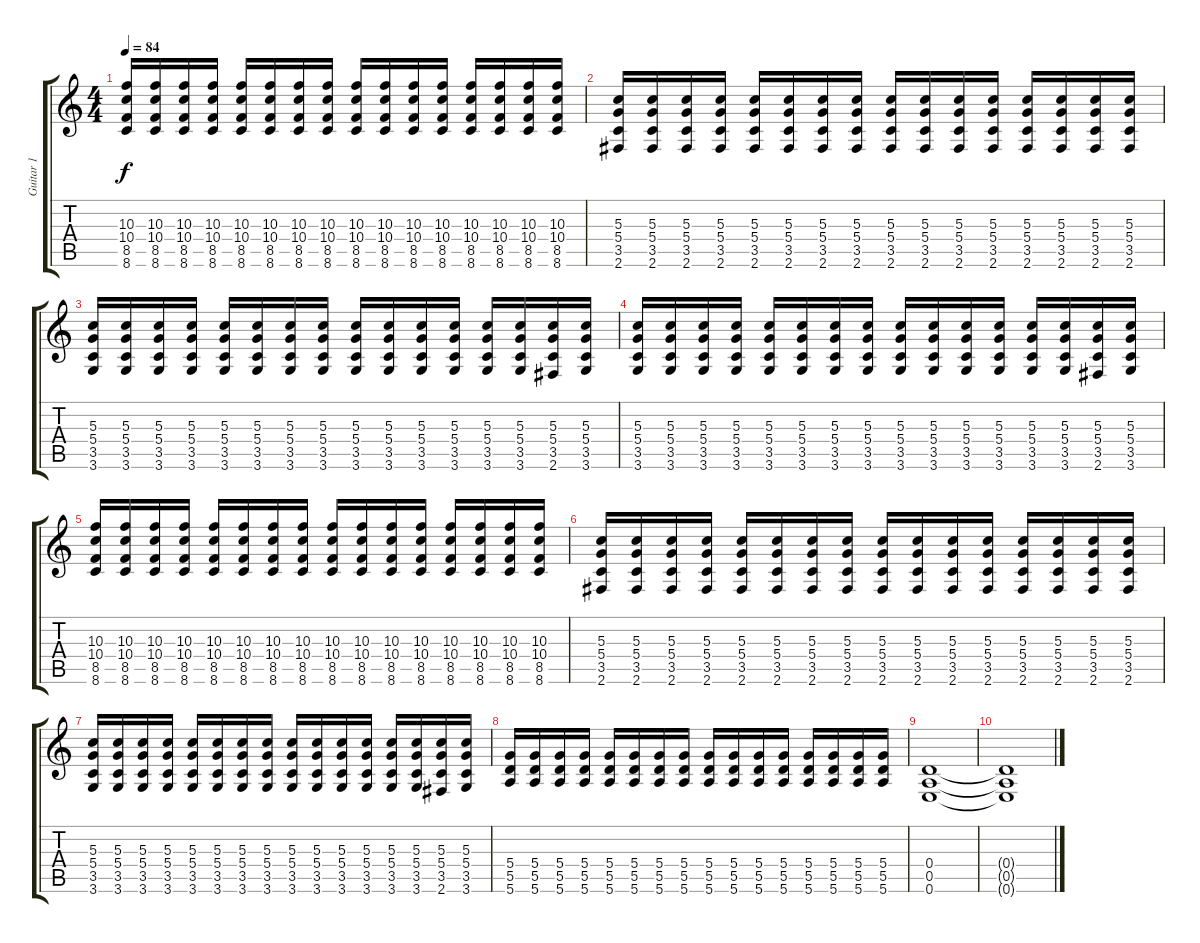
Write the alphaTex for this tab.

\track ("Guitar 1" "Guitar 1") {instrument electricguitarclean}
\staff {score tabs}
\tuning (E4 B3 G3 D3 A2 E2) {hide}
\ts (4 4)
\tempo 84
\clef g2
\ks c
(10.3 10.4 8.5 8.6).16{dy f} (10.3 10.4 8.5 8.6).16 (10.3 10.4 8.5 8.6).16 (10.3 10.4 8.5 8.6).16 (10.3 10.4 8.5 8.6).16 (10.3 10.4 8.5 8.6).16 (10.3 10.4 8.5 8.6).16 (10.3 10.4 8.5 8.6).16 (10.3 10.4 8.5 8.6).16 (10.3 10.4 8.5 8.6).16 (10.3 10.4 8.5 8.6).16 (10.3 10.4 8.5 8.6).16 (10.3 10.4 8.5 8.6).16 (10.3 10.4 8.5 8.6).16 (10.3 10.4 8.5 8.6).16 (10.3 10.4 8.5 8.6).16 |
(5.3 5.4 3.5 2.6).16 (5.3 5.4 3.5 2.6).16 (5.3 5.4 3.5 2.6).16 (5.3 5.4 3.5 2.6).16 (5.3 5.4 3.5 2.6).16 (5.3 5.4 3.5 2.6).16 (5.3 5.4 3.5 2.6).16 (5.3 5.4 3.5 2.6).16 (5.3 5.4 3.5 2.6).16 (5.3 5.4 3.5 2.6).16 (5.3 5.4 3.5 2.6).16 (5.3 5.4 3.5 2.6).16 (5.3 5.4 3.5 2.6).16 (5.3 5.4 3.5 2.6).16 (5.3 5.4 3.5 2.6).16 (5.3 5.4 3.5 2.6).16 |
(5.3 5.4 3.5 3.6).16 (5.3 5.4 3.5 3.6).16 (5.3 5.4 3.5 3.6).16 (5.3 5.4 3.5 3.6).16 (5.3 5.4 3.5 3.6).16 (5.3 5.4 3.5 3.6).16 (5.3 5.4 3.5 3.6).16 (5.3 5.4 3.5 3.6).16 (5.3 5.4 3.5 3.6).16 (5.3 5.4 3.5 3.6).16 (5.3 5.4 3.5 3.6).16 (5.3 5.4 3.5 3.6).16 (5.3 5.4 3.5 3.6).16 (5.3 5.4 3.5 3.6).16 (5.3 5.4 3.5 2.6).16 (5.3 5.4 3.5 3.6).16 |
(5.3 5.4 3.5 3.6).16 (5.3 5.4 3.5 3.6).16 (5.3 5.4 3.5 3.6).16 (5.3 5.4 3.5 3.6).16 (5.3 5.4 3.5 3.6).16 (5.3 5.4 3.5 3.6).16 (5.3 5.4 3.5 3.6).16 (5.3 5.4 3.5 3.6).16 (5.3 5.4 3.5 3.6).16 (5.3 5.4 3.5 3.6).16 (5.3 5.4 3.5 3.6).16 (5.3 5.4 3.5 3.6).16 (5.3 5.4 3.5 3.6).16 (5.3 5.4 3.5 3.6).16 (5.3 5.4 3.5 2.6).16 (5.3 5.4 3.5 3.6).16 |
(10.3 10.4 8.5 8.6).16 (10.3 10.4 8.5 8.6).16 (10.3 10.4 8.5 8.6).16 (10.3 10.4 8.5 8.6).16 (10.3 10.4 8.5 8.6).16 (10.3 10.4 8.5 8.6).16 (10.3 10.4 8.5 8.6).16 (10.3 10.4 8.5 8.6).16 (10.3 10.4 8.5 8.6).16 (10.3 10.4 8.5 8.6).16 (10.3 10.4 8.5 8.6).16 (10.3 10.4 8.5 8.6).16 (10.3 10.4 8.5 8.6).16 (10.3 10.4 8.5 8.6).16 (10.3 10.4 8.5 8.6).16 (10.3 10.4 8.5 8.6).16 |
(5.3 5.4 3.5 2.6).16 (5.3 5.4 3.5 2.6).16 (5.3 5.4 3.5 2.6).16 (5.3 5.4 3.5 2.6).16 (5.3 5.4 3.5 2.6).16 (5.3 5.4 3.5 2.6).16 (5.3 5.4 3.5 2.6).16 (5.3 5.4 3.5 2.6).16 (5.3 5.4 3.5 2.6).16 (5.3 5.4 3.5 2.6).16 (5.3 5.4 3.5 2.6).16 (5.3 5.4 3.5 2.6).16 (5.3 5.4 3.5 2.6).16 (5.3 5.4 3.5 2.6).16 (5.3 5.4 3.5 2.6).16 (5.3 5.4 3.5 2.6).16 |
(5.3 5.4 3.5 3.6).16 (5.3 5.4 3.5 3.6).16 (5.3 5.4 3.5 3.6).16 (5.3 5.4 3.5 3.6).16 (5.3 5.4 3.5 3.6).16 (5.3 5.4 3.5 3.6).16 (5.3 5.4 3.5 3.6).16 (5.3 5.4 3.5 3.6).16 (5.3 5.4 3.5 3.6).16 (5.3 5.4 3.5 3.6).16 (5.3 5.4 3.5 3.6).16 (5.3 5.4 3.5 3.6).16 (5.3 5.4 3.5 3.6).16 (5.3 5.4 3.5 3.6).16 (5.3 5.4 3.5 2.6).16 (5.3 5.4 3.5 3.6).16 |
(5.4 5.5 5.6).16 (5.4 5.5 5.6).16 (5.4 5.5 5.6).16 (5.4 5.5 5.6).16 (5.4 5.5 5.6).16 (5.4 5.5 5.6).16 (5.4 5.5 5.6).16 (5.4 5.5 5.6).16 (5.4 5.5 5.6).16 (5.4 5.5 5.6).16 (5.4 5.5 5.6).16 (5.4 5.5 5.6).16 (5.4 5.5 5.6).16 (5.4 5.5 5.6).16 (5.4 5.5 5.6).16 (5.4 5.5 5.6).16 |
(0.4 0.5 0.6).1 |
(0.4{t} 0.5{t} 0.6{t}).1
